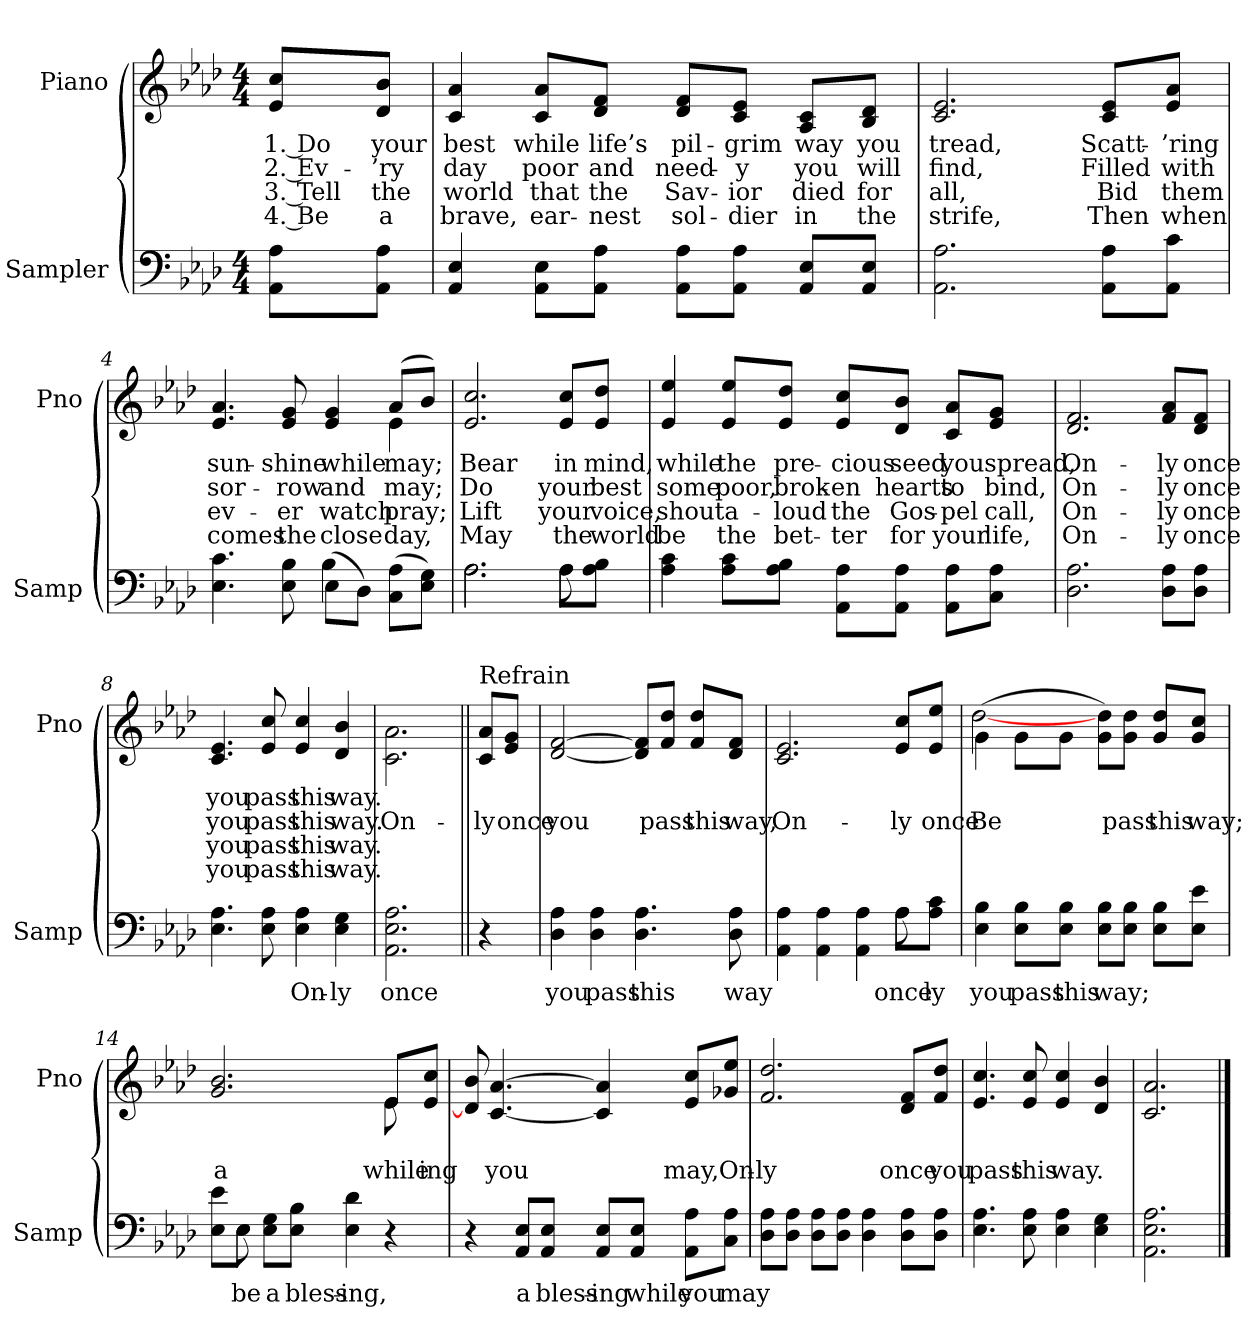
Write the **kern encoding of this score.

**kern	**text	**kern	**text	**text	**text	**text
*part2	*part2	*part1	*part1	*part1	*part1	*part1
*staff2	*staff2	*staff1	*staff1	*staff1	*staff1	*staff1
*I"Sampler	*	*I"Piano	*	*	*	*
*I'Samp	*	*I'Pno	*	*	*	*
*clefF4	*	*clefG2	*	*	*	*
*k[b-e-a-d-]	*	*k[b-e-a-d-]	*	*	*	*
*A-:	*	*A-:	*	*	*	*
*M4/4	*	*M4/4	*	*	*	*
=1	=1	=1	=1	=1	=1	=1
8AA-\ 8A-\L	.	8e-/ 8cc/L	1. Do	2. Ev-	3. Tell	4. Be
8AA-\ 8A-\J	.	8d-/ 8b-/J	your	-’ry	the	a
=2	=2	=2	=2	=2	=2	=2
4AA- 4E-	.	4c 4a-	best	day	world	brave,
8AA-\ 8E-\L	.	8c/ 8a-/L	while	poor	that	ear-
8AA-\ 8A-\J	.	8d-/ 8f/J	life’s	and	the	-nest
8AA-\ 8A-\L	.	8d-/ 8f/L	pil-	need-	Sav-	sol-
8AA-\ 8A-\J	.	8c/ 8e-/J	-grim	-y	-ior	-dier
8AA-/ 8E-/L	.	8A-/ 8c/L	way	you	died	in
8AA-/ 8E-/J	.	8B-/ 8d-/J	you	will	for	the
=3	=3	=3	=3	=3	=3	=3
2.AA- 2.A-	.	2.c 2.e-	tread,	find,	all,	strife,
8AA-\ 8A-\L	.	8c/ 8e-/L	Scatt-	Filled	Bid	Then
8AA-\ 8c\J	.	8e-/ 8a-/J	-’ring	with	them	when
=4	=4	=4	=4	=4	=4	=4
*^	*	*^	*	*	*	*
4.E- 4.c	2ryy	.	4.e- 4.a-	2.ryy	sun-	sor-	ev-	comes
8E- 8B-	.	.	8e- 8g	.	-shine	-row	-er	the
(8E-\L	4B-	.	4e- 4g	.	while	and	watch	close
8D-\J)	.	.	.	.	.	.	.	.
(8C\ 8A-\L	4ryy	.	(8a-/L	4e-	may;	-may;	pray;	day,
8E-\ 8G\J)	.	.	8b-/J)	.	.	.	.	.
*	*	*	*v	*v	*	*	*	*
=5	=5	=5	=5	=5	=5	=5	=5
2.A-\	2.A-	.	2.e- 2.cc	Bear	Do	Lift	May
8A-\L	8A-	.	8e-/ 8cc/L	in	your	your	the
8A-\ 8B-\J	8ryy	.	8e-/ 8dd-/J	mind,	best	voice,	world
*v	*v	*	*	*	*	*	*
=6	=6	=6	=6	=6	=6	=6
4A- 4c	.	4e- 4ee-	while	some	shout	be
8A-\ 8c\L	.	8e-/ 8ee-/L	the	poor,	a-	the
8A-\ 8B-\J	.	8e-/ 8dd-/J	pre-	brok-	-loud	bet-
8AA-\ 8A-\L	.	8e-/ 8cc/L	-cious	-en	the	-ter
8AA-\ 8A-\J	.	8d-/ 8b-/J	seed	hearts	Gos-	for
8AA-\ 8A-\L	.	8c/ 8a-/L	you	to	-pel	your
8C\ 8A-\J	.	8e-/ 8g/J	spread,	bind,	call,	life,
=7	=7	=7	=7	=7	=7	=7
2.D- 2.A-	.	2.d- 2.f	On-	On-	On-	On-
8D-\ 8A-\L	.	8f/ 8a-/L	-ly	-ly	-ly	-ly
8D-\ 8A-\J	.	8d-/ 8f/J	once	once	once	once
=8	=8	=8	=8	=8	=8	=8
4.E- 4.A-	.	4.c 4.e-	you	you	you	you
8E- 8A-	.	8e- 8cc	pass	pass	pass	pass
4E- 4A-	On-	4e- 4cc	this	this	this	this
4E- 4G	-ly	4d- 4b-	way.	way.	way.	way.
=9	=9	=9	=9	=9	=9	=9
2.AA- 2.E- 2.A-	once	2.c\ 2.a-\	.	On-	.	.
=10||	=10||	=10||	=10||	=10||	=10||	=10||
!	!	!LO:TX:t=Refrain	!	!	!	!
4r	.	8c/ 8a-/L	.	-ly	.	.
.	.	8e-/ 8g/J	.	once	.	.
=11	=11	=11	=11	=11	=11	=11
4D- 4A-	you	[2d- [2f	.	you	.	.
4D- 4A-	pass	.	.	.	.	.
4.D- 4.A-	this	8d-]/ 8f]/L	.	.	.	.
.	.	8f/ 8dd-/J	.	pass	.	.
.	.	8f/ 8dd-/L	.	this	.	.
8D- 8A-	way	8d-/ 8f/J	.	way,	.	.
=12	=12	=12	=12	=12	=12	=12
*^	*	*	*	*	*	*
4AA- 4A-	2.ryy	.	2.c 2.e-	.	On-	.	.
4AA- 4A-	.	.	.	.	.	.	.
4AA- 4A-	.	.	.	.	.	.	.
8A-\L	8A-	once	8e-/ 8cc/L	.	-ly	.	.
8A-\ 8c\J	8ryy	-ly	8e-/ 8ee-/J	.	once	.	.
*v	*v	*	*	*	*	*	*
=13	=13	=13	=13	=13	=13	=13
*	*	*^	*	*	*	*
4E- 4B-	you	(4g\	[2dd-	.	Be	.	.
8E-\ 8B-\L	pass	8g\L	.	.	.	.	.
8E-\ 8B-\J	this	8g\J	.	.	.	.	.
8E-\ 8B-\L	way;	8g\ 8dd-\L)	2ryy	.	.	.	.
8E-\ 8B-\J	.	8g\ 8dd-\J	.	.	pass	.	.
8E-\ 8B-\L	.	8g/ 8dd-/L	.	.	this	.	.
8E-\ 8e-\J	.	8g/ 8cc/J	.	.	way;	.	.
=14	=14	=14	=14	=14	=14	=14	=14
*^	*	*	*	*	*	*	*
8E-\ 8e-\L	8ryy	.	2.g 2.b-	2.ryy	.	a	.	.
8E-\J	8E-	be	.	.	.	.	.	.
8E-\ 8G\L	2.ryy	a	.	.	.	.	.	.
8E-\ 8B-\J	.	bless-	.	.	.	.	.	.
4E- 4d-	.	-ing,	.	.	.	.	.	.
4r	.	.	8e-/L	8e-	.	while	.	.
.	.	.	8e-/ 8cc/J	8ryy	.	-ing	.	.
*v	*v	*	*	*	*	*	*	*
*	*	*v	*v	*	*	*	*
=15	=15	=15	=15	=15	=15	=15
4r	.	8d-] 8b-	.	.	.	.
.	.	[4.c [4.a-	.	you	.	.
8AA-/ 8E-/L	a	.	.	.	.	.
8AA-/ 8E-/J	bless-	.	.	.	.	.
8AA-/ 8E-/L	-ing	4c] 4a-]	.	.	.	.
8AA-/ 8E-/J	while	.	.	.	.	.
8AA-\ 8A-\L	you	8e-/ 8cc/L	.	may,	.	.
8C\ 8A-\J	may	8g-X/ 8ee-/J	.	On-	.	.
=16	=16	=16	=16	=16	=16	=16
8D-\ 8A-\L	.	2.f 2.dd-	.	-ly	.	.
8D-\ 8A-\J	.	.	.	.	.	.
8D-\ 8A-\L	.	.	.	.	.	.
8D-\ 8A-\J	.	.	.	.	.	.
4D- 4A-	.	.	.	.	.	.
8D-\ 8A-\L	.	8d-/ 8f/L	.	once	.	.
8D-\ 8A-\J	.	8f/ 8dd-/J	.	you	.	.
=17	=17	=17	=17	=17	=17	=17
4.E- 4.A-	.	4.e- 4.cc	.	pass	.	.
8E- 8A-	.	8e- 8cc	.	this	.	.
4E- 4A-	.	4e- 4cc	.	way.	.	.
4E- 4G	.	4d- 4b-	.	.	.	.
=18	=18	=18	=18	=18	=18	=18
2.AA- 2.E- 2.A-	.	2.c 2.a-	.	.	.	.
==	==	==	==	==	==	==
*-	*-	*-	*-	*-	*-	*-
